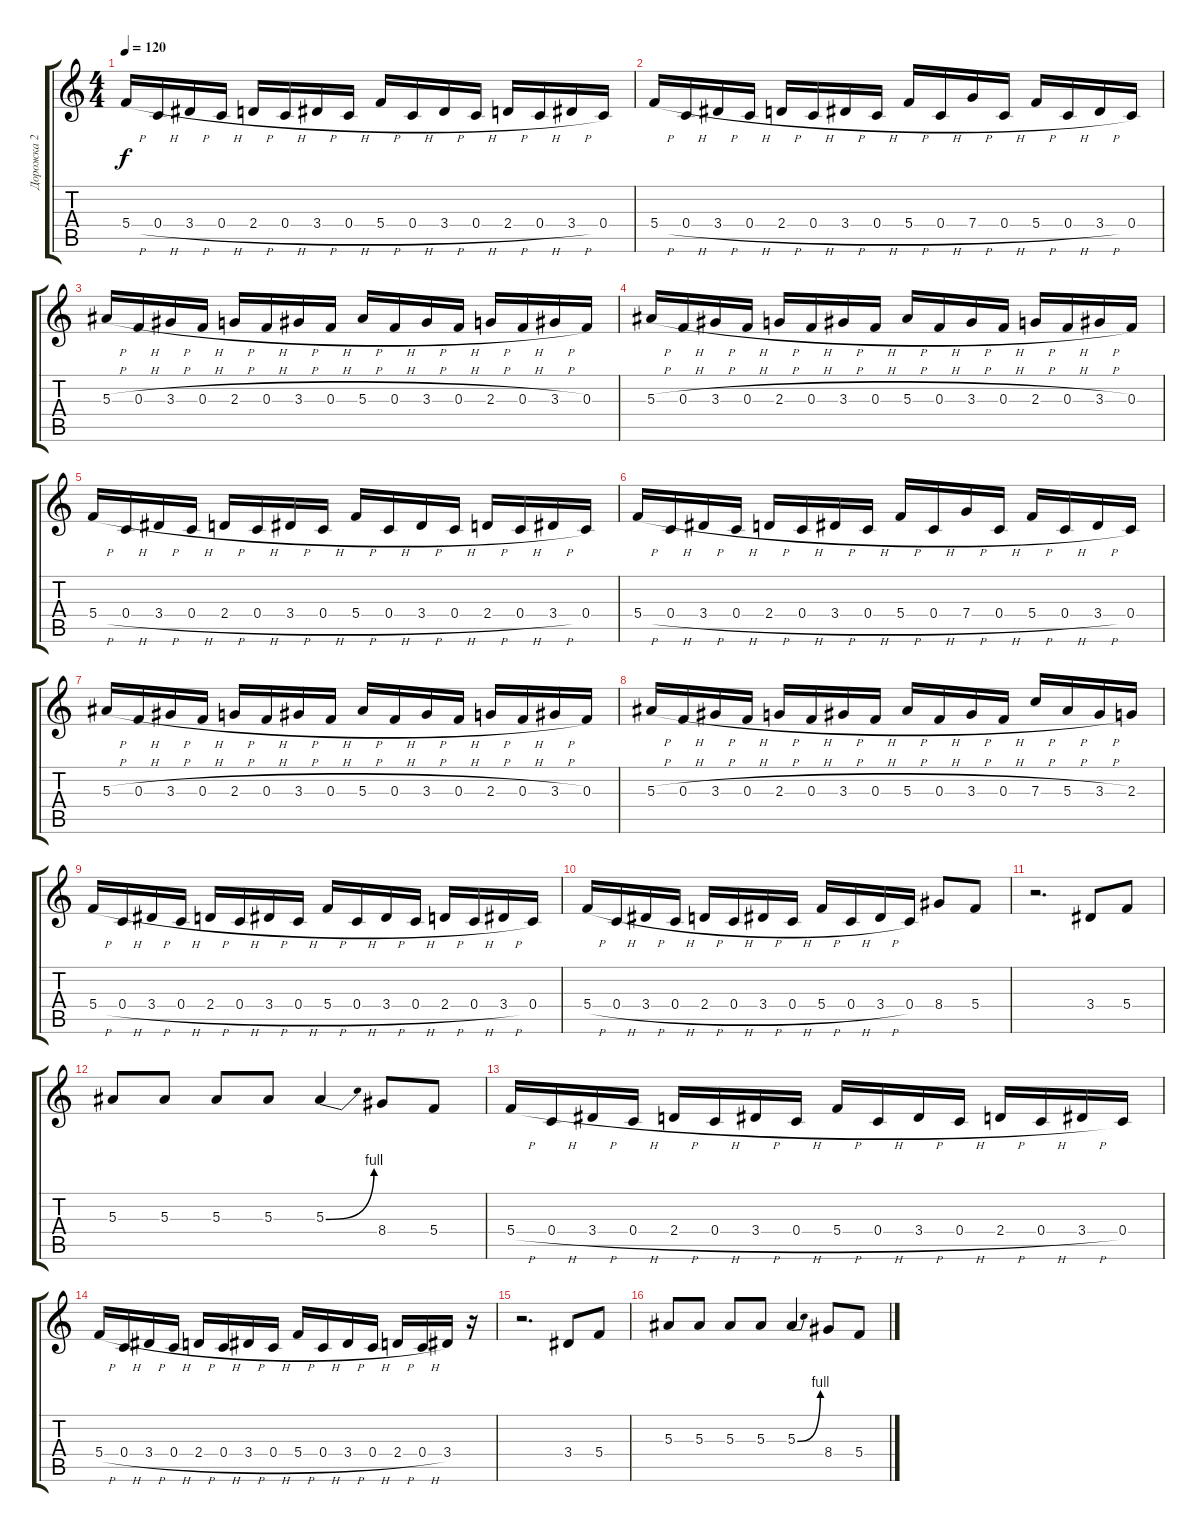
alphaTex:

\track ("Дорожка 2" "Дорожка 2") {instrument overdrivenguitar}
\staff {score tabs}
\tuning (D4 A3 F3 C3 G2 C2) {hide}
\ts (4 4)
\tempo 120
\clef g2
\ks c
5.4{h}.16{dy f} 0.4{h}.16 3.4{h}.16 0.4{h}.16 2.4{h}.16 0.4{h}.16 3.4{h}.16 0.4{h}.16 5.4{h}.16 0.4{h}.16 3.4{h}.16 0.4{h}.16 2.4{h}.16 0.4{h}.16 3.4{h}.16 0.4.16 |
5.4{h}.16 0.4{h}.16 3.4{h}.16 0.4{h}.16 2.4{h}.16 0.4{h}.16 3.4{h}.16 0.4{h}.16 5.4{h}.16 0.4{h}.16 7.4{h}.16 0.4{h}.16 5.4{h}.16 0.4{h}.16 3.4{h}.16 0.4.16 |
5.3{h}.16 0.3{h}.16 3.3{h}.16 0.3{h}.16 2.3{h}.16 0.3{h}.16 3.3{h}.16 0.3{h}.16 5.3{h}.16 0.3{h}.16 3.3{h}.16 0.3{h}.16 2.3{h}.16 0.3{h}.16 3.3{h}.16 0.3.16 |
5.3{h}.16 0.3{h}.16 3.3{h}.16 0.3{h}.16 2.3{h}.16 0.3{h}.16 3.3{h}.16 0.3{h}.16 5.3{h}.16 0.3{h}.16 3.3{h}.16 0.3{h}.16 2.3{h}.16 0.3{h}.16 3.3{h}.16 0.3.16 |
5.4{h}.16 0.4{h}.16 3.4{h}.16 0.4{h}.16 2.4{h}.16 0.4{h}.16 3.4{h}.16 0.4{h}.16 5.4{h}.16 0.4{h}.16 3.4{h}.16 0.4{h}.16 2.4{h}.16 0.4{h}.16 3.4{h}.16 0.4.16 |
5.4{h}.16 0.4{h}.16 3.4{h}.16 0.4{h}.16 2.4{h}.16 0.4{h}.16 3.4{h}.16 0.4{h}.16 5.4{h}.16 0.4{h}.16 7.4{h}.16 0.4{h}.16 5.4{h}.16 0.4{h}.16 3.4{h}.16 0.4.16 |
5.3{h}.16 0.3{h}.16 3.3{h}.16 0.3{h}.16 2.3{h}.16 0.3{h}.16 3.3{h}.16 0.3{h}.16 5.3{h}.16 0.3{h}.16 3.3{h}.16 0.3{h}.16 2.3{h}.16 0.3{h}.16 3.3{h}.16 0.3.16 |
5.3{h}.16 0.3{h}.16 3.3{h}.16 0.3{h}.16 2.3{h}.16 0.3{h}.16 3.3{h}.16 0.3{h}.16 5.3{h}.16 0.3{h}.16 3.3{h}.16 0.3{h}.16 7.3{h}.16 5.3{h}.16 3.3{h}.16 2.3.16 |
5.4{h}.16 0.4{h}.16 3.4{h}.16 0.4{h}.16 2.4{h}.16 0.4{h}.16 3.4{h}.16 0.4{h}.16 5.4{h}.16 0.4{h}.16 3.4{h}.16 0.4{h}.16 2.4{h}.16 0.4{h}.16 3.4{h}.16 0.4.16 |
5.4{h}.16 0.4{h}.16 3.4{h}.16 0.4{h}.16 2.4{h}.16 0.4{h}.16 3.4{h}.16 0.4{h}.16 5.4{h}.16 0.4{h}.16 3.4{h}.16 0.4.16 8.4.8 5.4.8 |
r.2{d} 3.4.8 5.4.8 |
5.3.8 5.3.8 5.3.8 5.3.8 5.3{be (bend 0 0 60 4)}.4 8.4.8 5.4.8 |
5.4{h}.16 0.4{h}.16 3.4{h}.16 0.4{h}.16 2.4{h}.16 0.4{h}.16 3.4{h}.16 0.4{h}.16 5.4{h}.16 0.4{h}.16 3.4{h}.16 0.4{h}.16 2.4{h}.16 0.4{h}.16 3.4{h}.16 0.4.16 |
5.4{h}.16 0.4{h}.16 3.4{h}.16 0.4{h}.16 2.4{h}.16 0.4{h}.16 3.4{h}.16 0.4{h}.16 5.4{h}.16 0.4{h}.16 3.4{h}.16 0.4{h}.16 2.4{h}.16 0.4{h}.16 3.4.16 r.16 |
r.2{d} 3.4.8 5.4.8 |
5.3.8 5.3.8 5.3.8 5.3.8 5.3{be (bend 0 0 60 4)}.4 8.4.8 5.4.8
